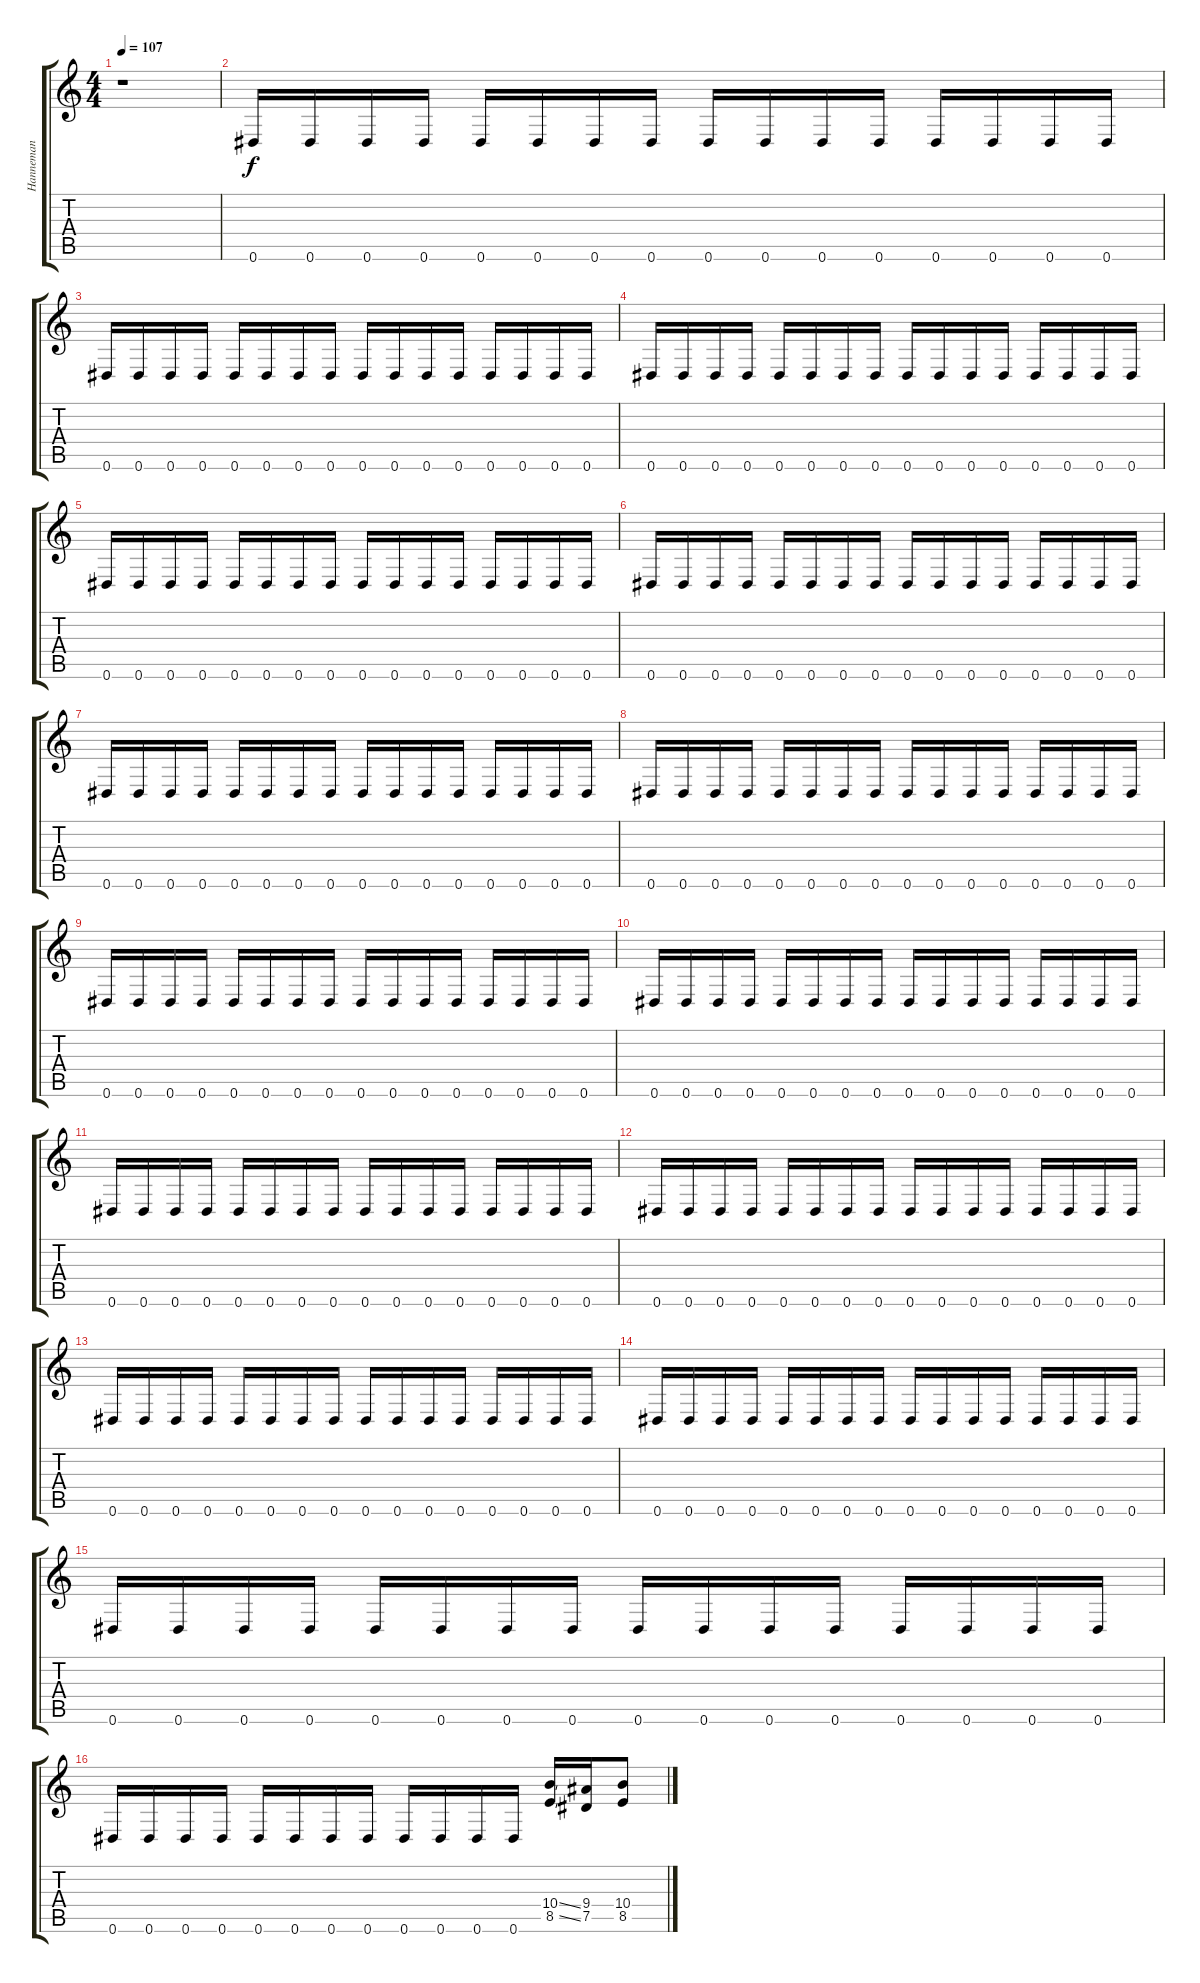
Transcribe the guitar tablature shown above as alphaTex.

\track ("Hanneman" "Hanneman") {instrument distortionguitar}
\staff {score tabs}
\tuning (Eb4 Bb3 Gb3 Db3 Ab2 Eb2) {hide}
\ts (4 4)
\tempo 107
\clef g2
\ks c
r.1{dy f instrument distortionguitar} |
0.6.16 0.6.16 0.6.16 0.6.16 0.6.16 0.6.16 0.6.16 0.6.16 0.6.16 0.6.16 0.6.16 0.6.16 0.6.16 0.6.16 0.6.16 0.6.16 |
0.6.16 0.6.16 0.6.16 0.6.16 0.6.16 0.6.16 0.6.16 0.6.16 0.6.16 0.6.16 0.6.16 0.6.16 0.6.16 0.6.16 0.6.16 0.6.16 |
0.6.16 0.6.16 0.6.16 0.6.16 0.6.16 0.6.16 0.6.16 0.6.16 0.6.16 0.6.16 0.6.16 0.6.16 0.6.16 0.6.16 0.6.16 0.6.16 |
0.6.16 0.6.16 0.6.16 0.6.16 0.6.16 0.6.16 0.6.16 0.6.16 0.6.16 0.6.16 0.6.16 0.6.16 0.6.16 0.6.16 0.6.16 0.6.16 |
0.6.16 0.6.16 0.6.16 0.6.16 0.6.16 0.6.16 0.6.16 0.6.16 0.6.16 0.6.16 0.6.16 0.6.16 0.6.16 0.6.16 0.6.16 0.6.16 |
0.6.16 0.6.16 0.6.16 0.6.16 0.6.16 0.6.16 0.6.16 0.6.16 0.6.16 0.6.16 0.6.16 0.6.16 0.6.16 0.6.16 0.6.16 0.6.16 |
0.6.16 0.6.16 0.6.16 0.6.16 0.6.16 0.6.16 0.6.16 0.6.16 0.6.16 0.6.16 0.6.16 0.6.16 0.6.16 0.6.16 0.6.16 0.6.16 |
0.6.16 0.6.16 0.6.16 0.6.16 0.6.16 0.6.16 0.6.16 0.6.16 0.6.16 0.6.16 0.6.16 0.6.16 0.6.16 0.6.16 0.6.16 0.6.16 |
0.6.16 0.6.16 0.6.16 0.6.16 0.6.16 0.6.16 0.6.16 0.6.16 0.6.16 0.6.16 0.6.16 0.6.16 0.6.16 0.6.16 0.6.16 0.6.16 |
0.6.16 0.6.16 0.6.16 0.6.16 0.6.16 0.6.16 0.6.16 0.6.16 0.6.16 0.6.16 0.6.16 0.6.16 0.6.16 0.6.16 0.6.16 0.6.16 |
0.6.16 0.6.16 0.6.16 0.6.16 0.6.16 0.6.16 0.6.16 0.6.16 0.6.16 0.6.16 0.6.16 0.6.16 0.6.16 0.6.16 0.6.16 0.6.16 |
0.6.16 0.6.16 0.6.16 0.6.16 0.6.16 0.6.16 0.6.16 0.6.16 0.6.16 0.6.16 0.6.16 0.6.16 0.6.16 0.6.16 0.6.16 0.6.16 |
0.6.16 0.6.16 0.6.16 0.6.16 0.6.16 0.6.16 0.6.16 0.6.16 0.6.16 0.6.16 0.6.16 0.6.16 0.6.16 0.6.16 0.6.16 0.6.16 |
0.6.16 0.6.16 0.6.16 0.6.16 0.6.16 0.6.16 0.6.16 0.6.16 0.6.16 0.6.16 0.6.16 0.6.16 0.6.16 0.6.16 0.6.16 0.6.16 |
0.6.16 0.6.16 0.6.16 0.6.16 0.6.16 0.6.16 0.6.16 0.6.16 0.6.16 0.6.16 0.6.16 0.6.16 (10.4{ss} 8.5{ss}).16 (9.4 7.5).16 (10.4 8.5).8
